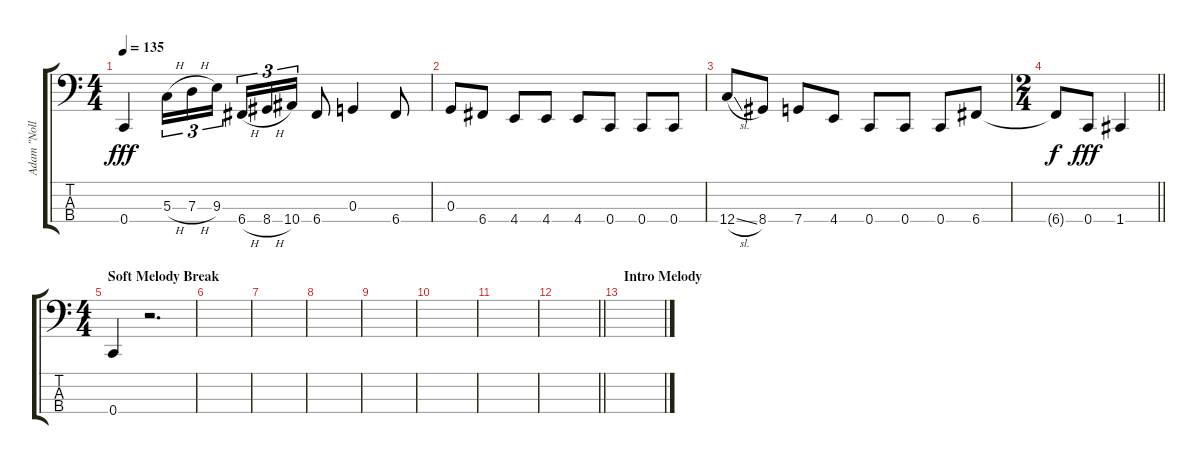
\track ("Adam \"Nolly\" Getgood - Bass" "Adam \"Noll") {instrument electricbassfinger}
\staff {score tabs}
\tuning (F2 C2 G1 C1) {hide}
\ts (4 4)
\tempo 135
\clef f4
\ks c
0.4.4{dy fff} 5.3{h}.16{tu (3 2)} 7.3{h}.16{tu (3 2)} 9.3.16{tu (3 2) beam splitsecondary} 6.4{h}.16{tu (3 2)} 8.4{h}.16{tu (3 2)} 10.4.16{tu (3 2)} 6.4.8 0.3.4 6.4.8 |
0.3.8 6.4.8 4.4.8 4.4.8 4.4.8 0.4.8 0.4.8 0.4.8 |
12.4{sl}.8 8.4.8 7.4.8 4.4.8 0.4.8 0.4.8 0.4.8 6.4.8 |
\ts (2 4)
\barLineRight lightlight
6.4{t}.8{dy f} 0.4.8{dy fff} 1.4.4 |
\ts (4 4)
\section ("" "Soft Melody Break")
0.4.4 r.2{d} |
|
|
|
|
|
|
\barLineRight lightlight
|
\section ("" "Intro Melody")
